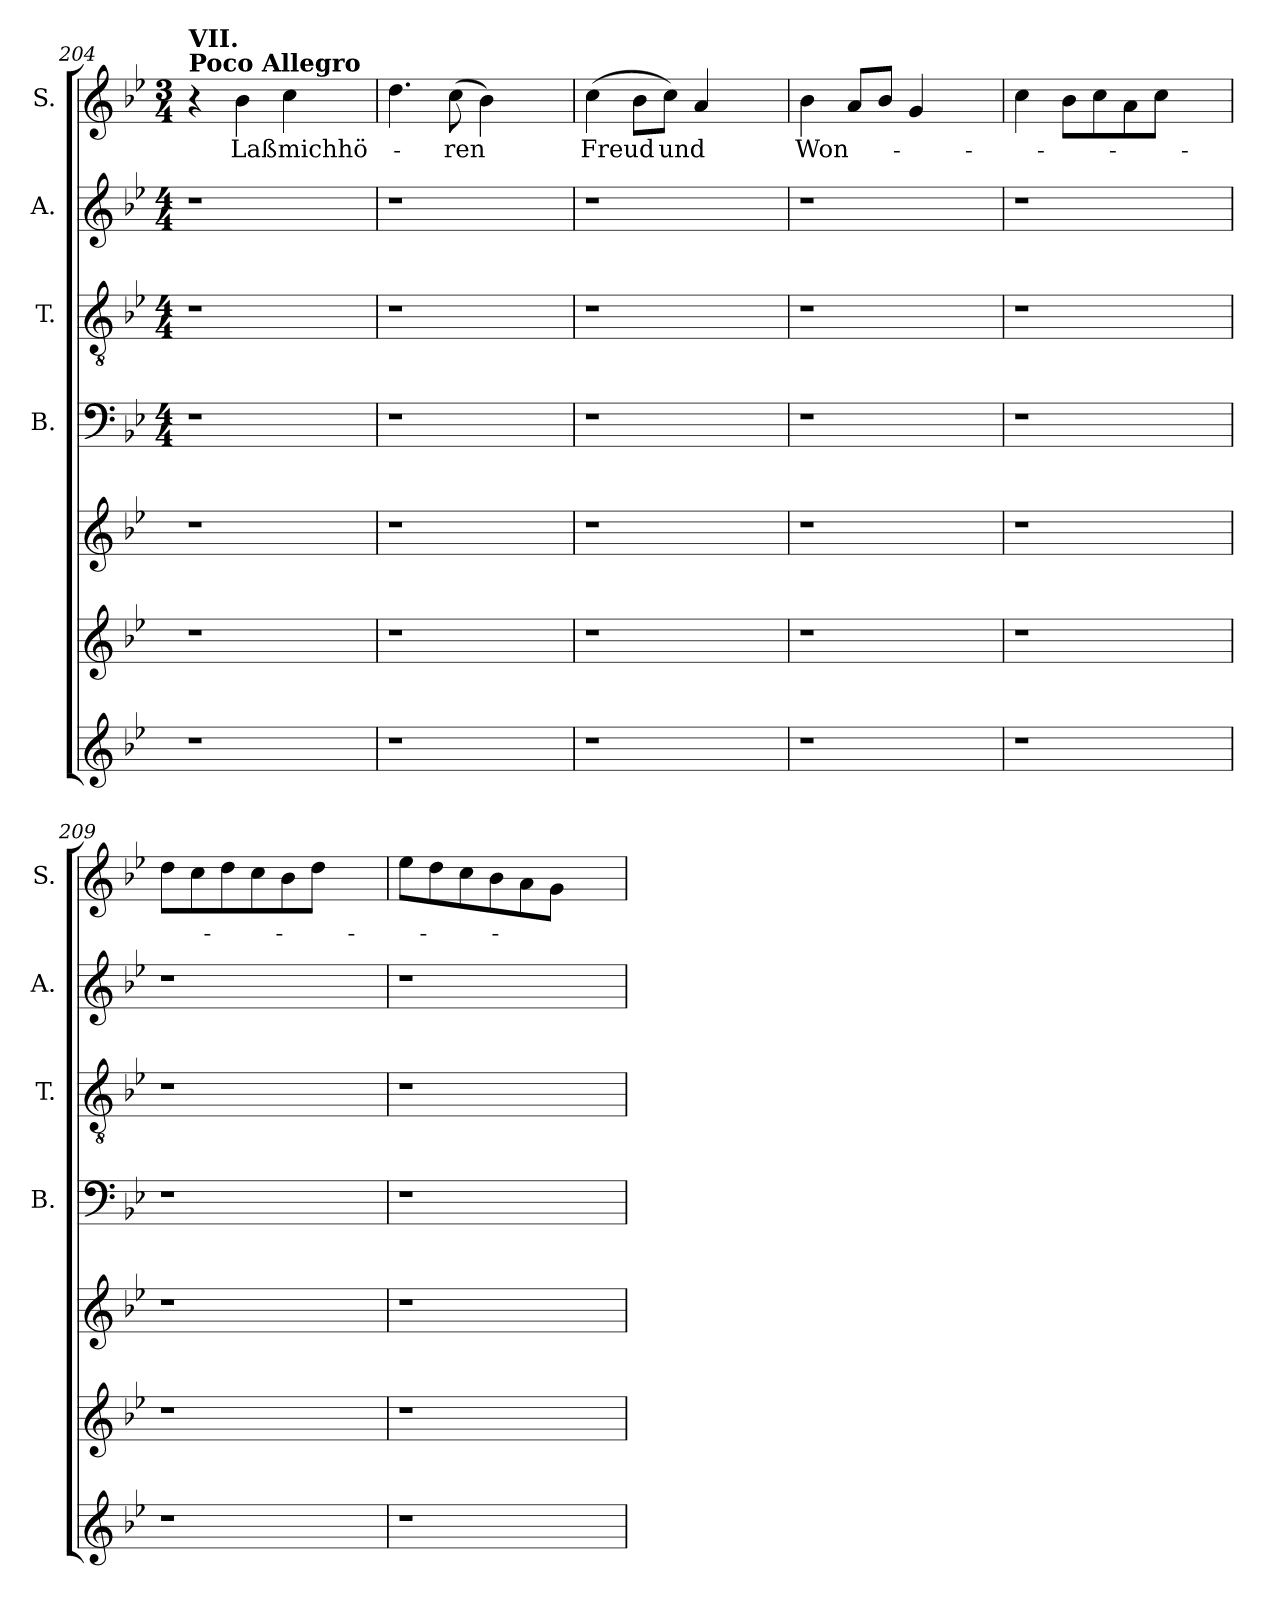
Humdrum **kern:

**kern	**kern	**kern	**kern	**kern	**kern	**kern	**text
*part7	*part6	*part5	*part4	*part3	*part2	*part1	*part1
*staff7	*staff6	*staff5	*staff4	*staff3	*staff2	*staff1	*staff1
*	*	*	*I"B.	*I"T.	*I"A.	*I"S.	*
*	*	*	*I'B.	*I'T.	*I'A.	*I'S.	*
!!LO:LB:g=z
*clefG2	*clefG2	*clefG2	*clefF4	*clefGv2	*clefG2	*clefG2	*
*k[b-e-]	*k[b-e-]	*k[b-e-]	*k[b-e-]	*k[b-e-]	*k[b-e-]	*k[b-e-]	*
*B-:	*B-:	*B-:	*B-:	*B-:	*B-:	*B-:	*
*	*	*	*M4/4	*M4/4	*M4/4	*M3/4	*
=204	=204	=204	=204	=204	=204	=204	=204
!	!	!	!	!	!	!LO:TX:a:B:t=Poco Allegro	!
!	!	!	!	!	!	!LO:TX:a:B:t=VII.	!
1r	1r	1r	1r	1r	1r	4r	.
!	!	!	!	!	!	!	!LO:LY:b
.	.	.	.	.	.	4b-\	Laß
!	!	!	!	!	!	!	!LO:LY:b
.	.	.	.	.	.	4cc\	michhö-
.	.	.	.	.	.	4ryy	.
=205	=205	=205	=205	=205	=205	=205	=205
1r	1r	1r	1r	1r	1r	4.dd\	.
!	!	!	!	!	!	!	!LO:LY:b
.	.	.	.	.	.	(>8cc\	-ren
.	.	.	.	.	.	4b-\)	.
.	.	.	.	.	.	4ryy	.
=206	=206	=206	=206	=206	=206	=206	=206
!	!	!	!	!	!	!	!LO:LY:b
1r	1r	1r	1r	1r	1r	(>4cc\	Freud
.	.	.	.	.	.	8b-\L	.
!	!	!	!	!	!	!	!LO:LY:b
.	.	.	.	.	.	8cc\J)	und
.	.	.	.	.	.	4a/	.
.	.	.	.	.	.	4ryy	.
=207	=207	=207	=207	=207	=207	=207	=207
!	!	!	!	!	!	!	!LO:LY:b
1r	1r	1r	1r	1r	1r	4b-\	Won-
.	.	.	.	.	.	8a/L	.
.	.	.	.	.	.	8b-/J	.
.	.	.	.	.	.	4g/	.
.	.	.	.	.	.	4ryy	.
=208	=208	=208	=208	=208	=208	=208	=208
1r	1r	1r	1r	1r	1r	4cc\	.
.	.	.	.	.	.	8b-\L	.
.	.	.	.	.	.	8cc\	.
.	.	.	.	.	.	8a\	.
.	.	.	.	.	.	8cc\J	.
.	.	.	.	.	.	4ryy	.
=209	=209	=209	=209	=209	=209	=209	=209
1r	1r	1r	1r	1r	1r	8dd\L	.
.	.	.	.	.	.	8cc\	.
.	.	.	.	.	.	8dd\	.
.	.	.	.	.	.	8cc\	.
.	.	.	.	.	.	8b-\	.
.	.	.	.	.	.	8dd\J	.
.	.	.	.	.	.	4ryy	.
=210	=210	=210	=210	=210	=210	=210	=210
1r	1r	1r	1r	1r	1r	8ee-\L	.
.	.	.	.	.	.	8dd\	.
.	.	.	.	.	.	8cc\	.
.	.	.	.	.	.	8b-\	.
.	.	.	.	.	.	8a\	.
.	.	.	.	.	.	8g\J	.
.	.	.	.	.	.	4ryy	.
=	=	=	=	=	=	=	=
*-	*-	*-	*-	*-	*-	*-	*-
